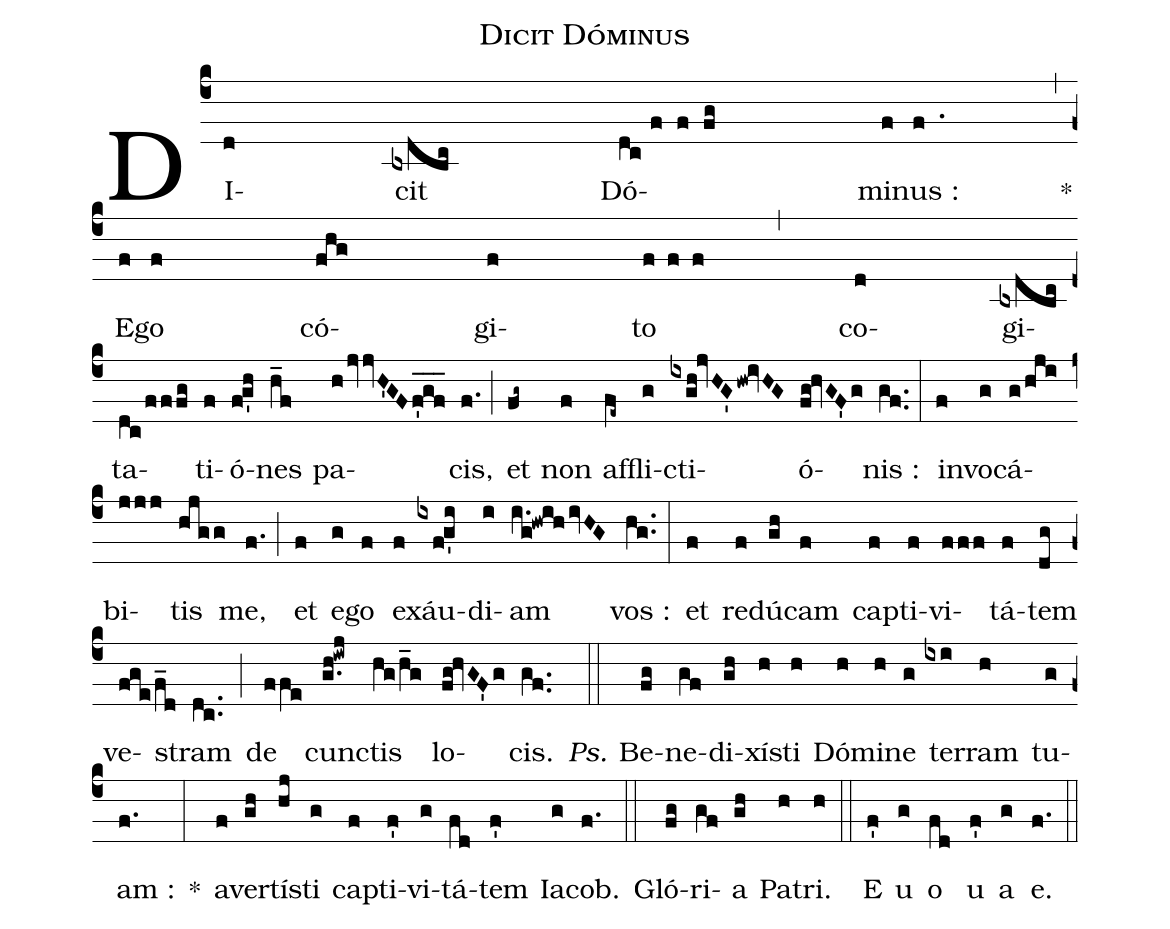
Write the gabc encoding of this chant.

name:Dicit Dóminus;
%%
(c4) DI(d)cit(bxdbc) Dó(dc!/fffg)mi(f)nus :(f.) *(,) (z) E(f)go(f) có(fhg)gi(f)to(fff) (,) co(d)gi(bxdbcz)ta(dc!/fffg)ti(f)ó(f!g'h)nes(h_f) pa(hjvvH'GFf'_g_f_)cis,(f.) (;) et(fg~) non(f) af(fe~)fli(g)cti(ixgh!jvHG'hw!ivHG)ó(fg!hvGF'g)nis :(gf..) (:)
in(f)vo(g)cá(g!/hji)bi(jjj)tis(hjgg) me,(f.) (;) et(f) e(g)go(f) ex(f)áu(ixf!g'i)di(i)am(i.g!hwihivHG) vos :(hg..) (:)
et(f) re(f)dú(gh)cam(f) cap(f)ti(f)vi(fff)tá(f)tem(dg) ve-(fge!/f_d)stram(dc..) (;) de(ffe) cun(g.h!iwj)ctis(hg!/h_g) lo(fg!hvGF'g)cis.(gf..) (::)

<i>Ps.</i> Be(fg)ne(gf)di(gh)xí(h)sti(h) Dó(h)mi(h)ne(g) ter(ixi)ram(h) tu(g)am :(f.) *(:)
a(f)ver(gh)tí(hj)sti(g) ca(f)pti(f')vi(g)tá(fd)tem(f') Ia(g)cob.(f.) (::)

Gló(fg)ri(gf)a(gh) Pa(h)tri.(h) (::)

E(f') u(g) o(fd) u(f') a(g) e.(f.) (::)
